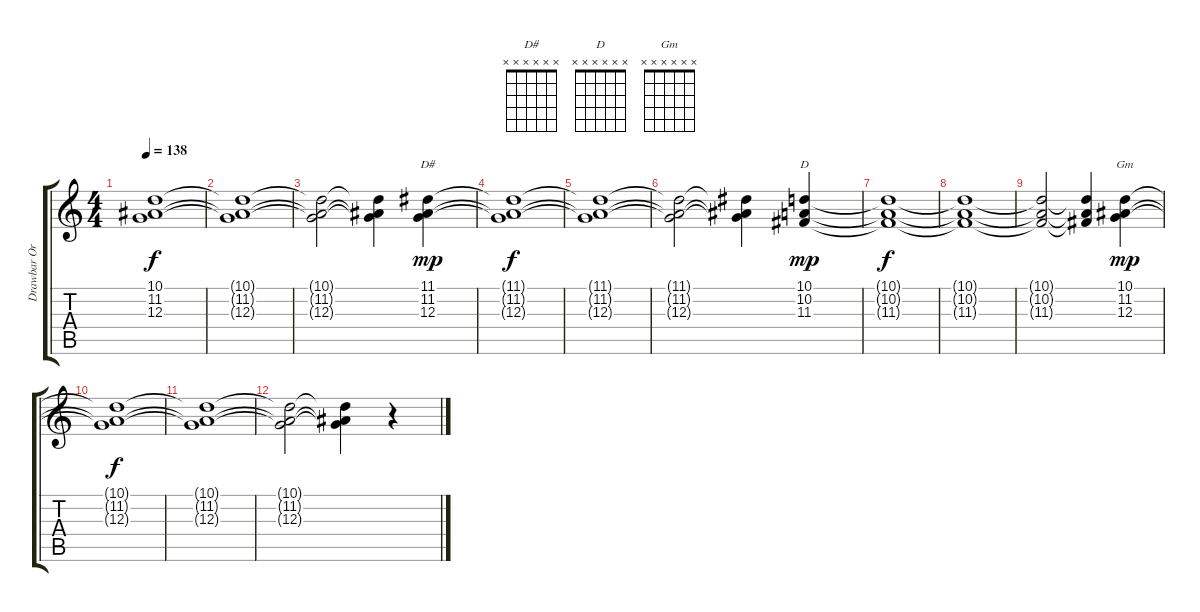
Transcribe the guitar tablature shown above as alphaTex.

\track ("Drawbar Organ" "Drawbar Or") {instrument drawbarorgan}
\staff {score tabs}
\tuning (E4 B3 G3 D3 A2 E2) {hide}
\chord ("D#" x x x x x x)
\chord ("D" x x x x x x)
\chord ("Gm" x x x x x x)
\ts (4 4)
\tempo 138
\clef g2
\ks c
(10.1{t} 11.2{t} 12.3{t}).1{dy f} |
(10.1{t} 11.2{t} 12.3{t}).1 |
(10.1{t} 11.2{t} 12.3{t}).2 (10.1{t} 11.2{t} 12.3{t}).4 (11.1 11.2 12.3).4{ch "D#" dy mp} |
(11.1{t} 11.2{t} 12.3{t}).1{dy f} |
(11.1{t} 11.2{t} 12.3{t}).1 |
(11.1{t} 11.2{t} 12.3{t}).2 (11.1{t} 11.2{t} 12.3{t}).4 (10.1 10.2 11.3).4{ch "D" dy mp} |
(10.1{t} 10.2{t} 11.3{t}).1{dy f} |
(10.1{t} 10.2{t} 11.3{t}).1 |
(10.1{t} 10.2{t} 11.3{t}).2 (10.1{t} 10.2{t} 11.3{t}).4 (10.1 11.2 12.3).4{ch "Gm" dy mp} |
(10.1{t} 11.2{t} 12.3{t}).1{dy f} |
(10.1{t} 11.2{t} 12.3{t}).1 |
(10.1{t} 11.2{t} 12.3{t}).2 (10.1{t} 11.2{t} 12.3{t}).4 r.4
